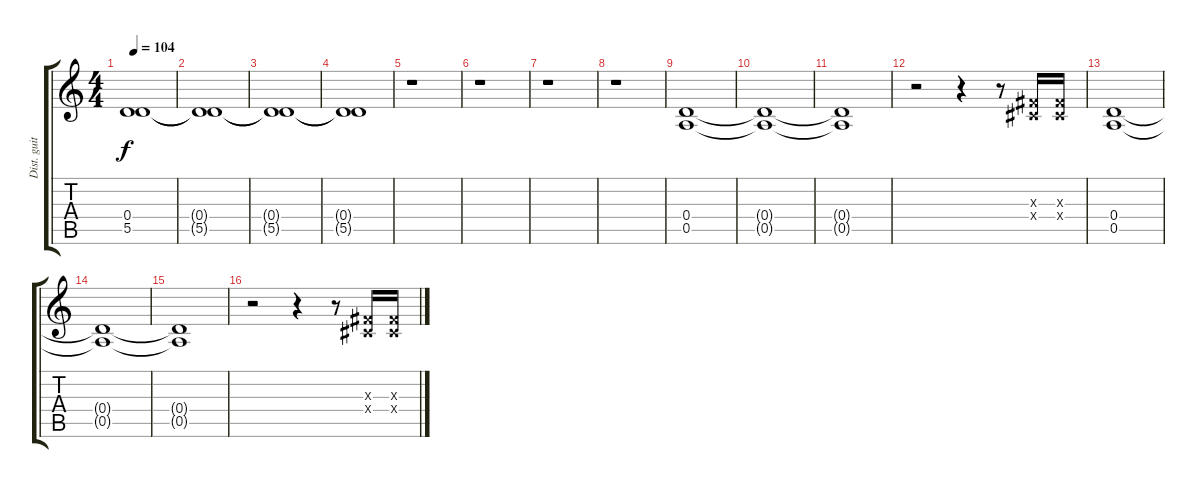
\track ("Dist. guitar" "Dist. guit") {instrument distortionguitar}
\staff {score tabs}
\tuning (E4 B3 G3 D3 A2 E2) {hide}
\ts (4 4)
\tempo 104
\clef g2
\ks c
(0.4{t} 5.5{t}).1{dy f} |
(0.4{t} 5.5{t}).1 |
(0.4{t} 5.5{t}).1 |
(0.4{t} 5.5{t}).1 |
r.1 |
r.1 |
r.1 |
r.1 |
(0.4 0.5).1 |
(0.4{t} 0.5{t}).1 |
(0.4{t} 0.5{t}).1 |
r.2 r.4 r.8 (-1.3{x} -1.4{x}).16 (-1.3{x} -1.4{x}).16 |
(0.4 0.5).1 |
(0.4{t} 0.5{t}).1 |
(0.4{t} 0.5{t}).1 |
r.2 r.4 r.8 (-1.3{x} -1.4{x}).16 (-1.3{x} -1.4{x}).16
